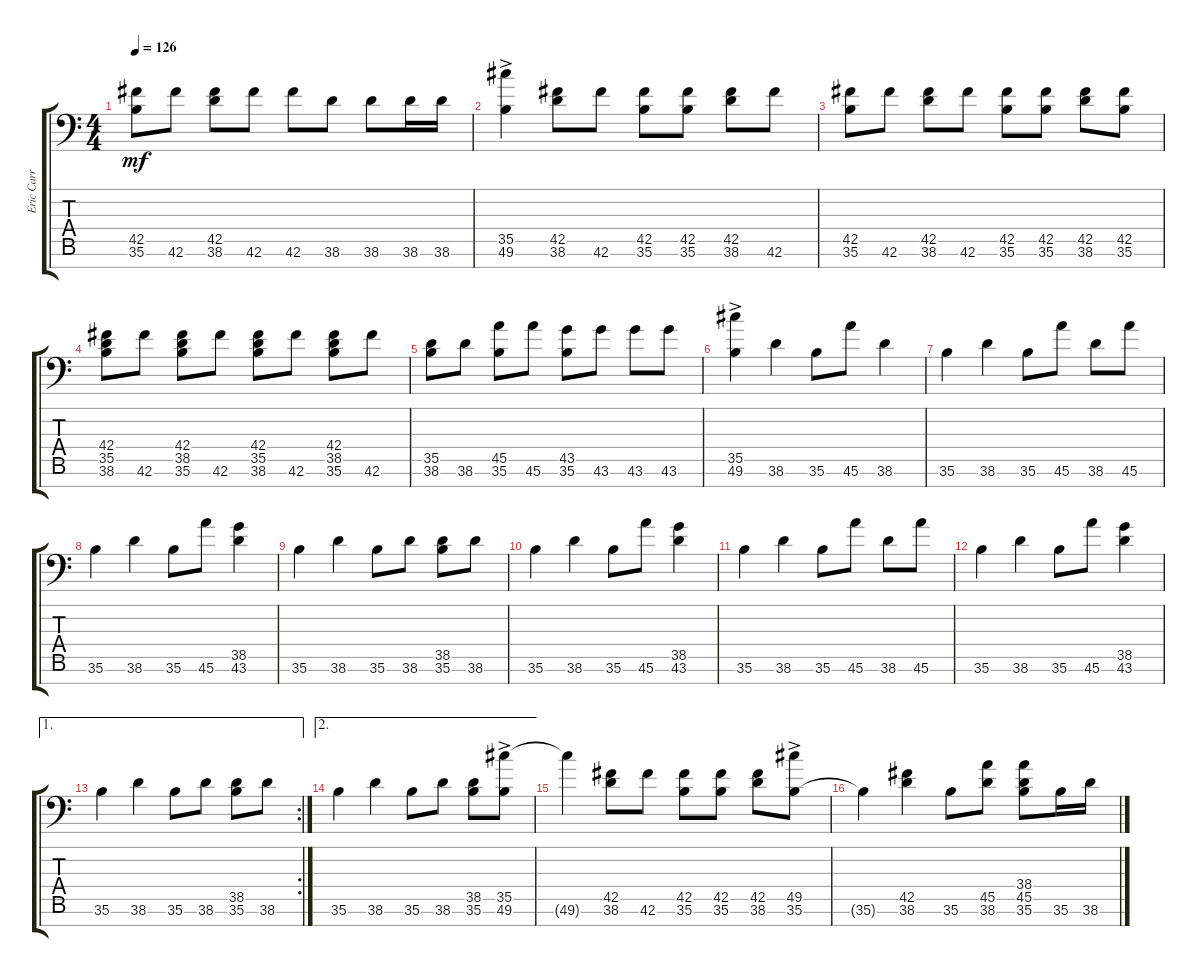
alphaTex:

\track ("Eric Carr" "Eric Carr") {instrument acousticgrandpiano}
\staff {score tabs}
\tuning (C-1 C-1 C-1 C-1 C-1 C-1 C-1) {hide}
\ts (4 4)
\tempo 126
\clef f4
\ks c
(42.5 35.6).8{dy mf} 42.6.8 (42.5 38.6).8 42.6.8 42.6.8 38.6.8 38.6.8 38.6.16 38.6.16 |
(35.5 49.6{ac}).4 (42.5 38.6).8 42.6.8 (42.5 35.6).8 (42.5 35.6).8 (42.5 38.6).8 42.6.8 |
(42.5 35.6).8 42.6.8 (42.5 38.6).8 42.6.8 (42.5 35.6).8 (42.5 35.6).8 (42.5 38.6).8 (42.5 35.6).8 |
(42.4 35.5 38.6).8 42.6.8 (42.4 38.5 35.6).8 42.6.8 (42.4 35.5 38.6).8 42.6.8 (42.4 38.5 35.6).8 42.6.8 |
(35.5 38.6).8 38.6.8 (45.5 35.6).8 45.6.8 (43.5 35.6).8 43.6.8 43.6.8 43.6.8 |
\section ("" "")
(35.5 49.6{ac}).4 38.6.4 35.6.8 45.6.8 38.6.4 |
35.6.4 38.6.4 35.6.8 45.6.8 38.6.8 45.6.8 |
35.6.4 38.6.4 35.6.8 45.6.8 (38.5 43.6).4 |
35.6.4 38.6.4 35.6.8 38.6.8 (38.5 35.6).8 38.6.8 |
35.6.4 38.6.4 35.6.8 45.6.8 (38.5 43.6).4 |
35.6.4 38.6.4 35.6.8 45.6.8 38.6.8 45.6.8 |
35.6.4 38.6.4 35.6.8 45.6.8 (38.5 43.6).4 |
\ae 1
\rc 2
35.6.4 38.6.4 35.6.8 38.6.8 (38.5 35.6).8 38.6.8 |
\ae 2
35.6.4 38.6.4 35.6.8 38.6.8 (38.5 35.6).8 (35.5 49.6{ac}).8 |
\section ("" "")
49.6{t}.4 (42.5 38.6).8 42.6.8 (42.5 35.6).8 (42.5 35.6).8 (42.5 38.6).8 (49.5{ac} 35.6).8 |
35.6{t}.4 (42.5 38.6).4 35.6.8 (45.5 38.6).8 (38.4 45.5 35.6).8 35.6.16 38.6.16
